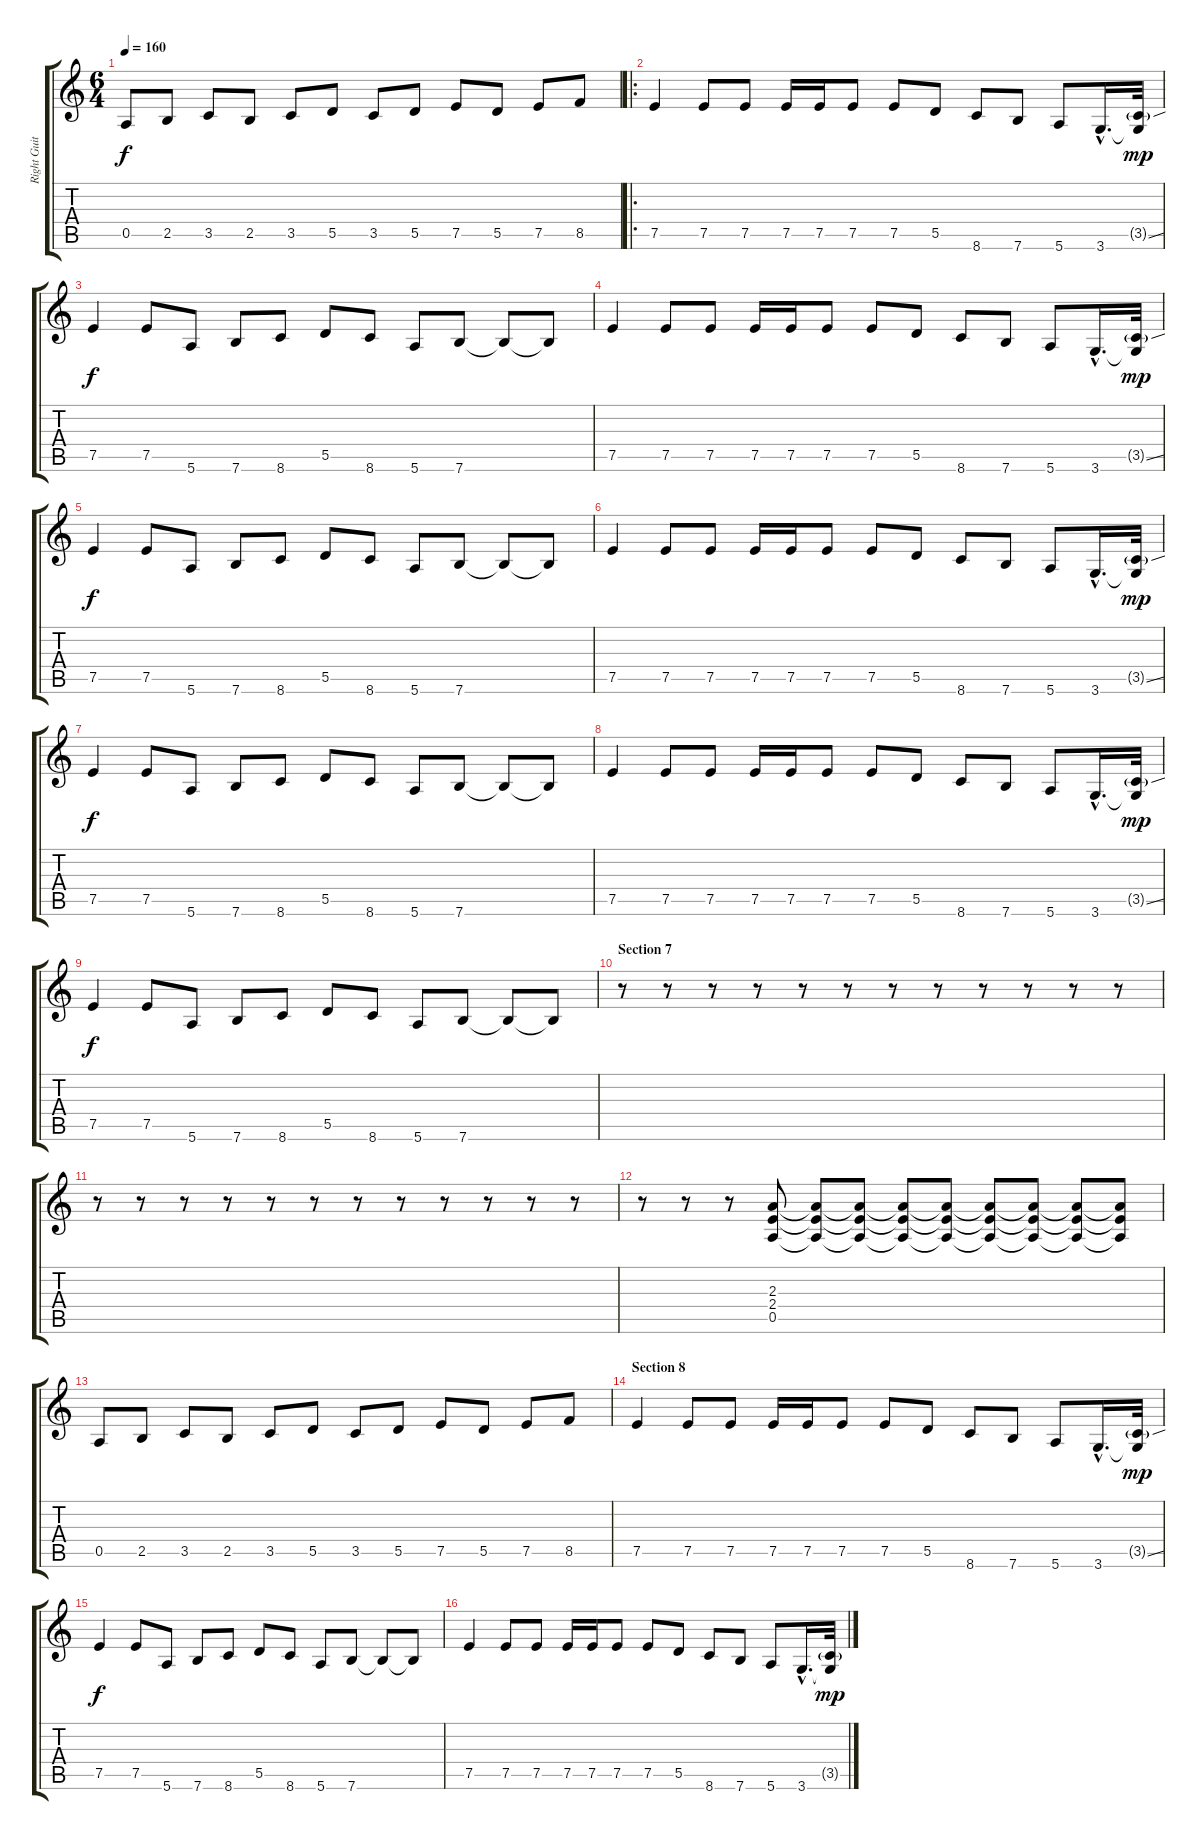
\track ("Right Guitar" "Right Guit") {instrument overdrivenguitar}
\staff {score tabs}
\tuning (E4 B3 G3 D3 A2 E2) {hide}
\ts (6 4)
\tempo 160
\clef g2
\ks c
0.5.8{dy f} 2.5.8 3.5.8 2.5.8 3.5.8 5.5.8 3.5.8 5.5.8 7.5.8 5.5.8 7.5.8 8.5.8 |
\ro
7.5.4 7.5.8 7.5.8 7.5.16 7.5.16 7.5.8 7.5.8 5.5.8 8.6.8 7.6.8 5.6.8 3.6{hac}.16{d} (3.5{ss g} 3.6{t}).32{dy mp} |
7.5.4{dy f} 7.5.8 5.6.8 7.6.8 8.6.8 5.5.8 8.6.8 5.6.8 7.6.8 7.6{t}.8 7.6{t}.8 |
7.5.4 7.5.8 7.5.8 7.5.16 7.5.16 7.5.8 7.5.8 5.5.8 8.6.8 7.6.8 5.6.8 3.6{hac}.16{d} (3.5{ss g} 3.6{t}).32{dy mp} |
7.5.4{dy f} 7.5.8 5.6.8 7.6.8 8.6.8 5.5.8 8.6.8 5.6.8 7.6.8 7.6{t}.8 7.6{t}.8 |
7.5.4 7.5.8 7.5.8 7.5.16 7.5.16 7.5.8 7.5.8 5.5.8 8.6.8 7.6.8 5.6.8 3.6{hac}.16{d} (3.5{ss g} 3.6{t}).32{dy mp} |
7.5.4{dy f} 7.5.8 5.6.8 7.6.8 8.6.8 5.5.8 8.6.8 5.6.8 7.6.8 7.6{t}.8 7.6{t}.8 |
7.5.4 7.5.8 7.5.8 7.5.16 7.5.16 7.5.8 7.5.8 5.5.8 8.6.8 7.6.8 5.6.8 3.6{hac}.16{d} (3.5{ss g} 3.6{t}).32{dy mp} |
7.5.4{dy f} 7.5.8 5.6.8 7.6.8 8.6.8 5.5.8 8.6.8 5.6.8 7.6.8 7.6{t}.8 7.6{t}.8 |
\section ("" "Section 7")
r.8 r.8 r.8 r.8 r.8 r.8 r.8 r.8 r.8 r.8 r.8 r.8 |
r.8 r.8 r.8 r.8 r.8 r.8 r.8 r.8 r.8 r.8 r.8 r.8 |
r.8 r.8 r.8 (2.3 2.4 0.5).8 (2.3{t} 2.4{t} 0.5{t}).8 (2.3{t} 2.4{t} 0.5{t}).8 (2.3{t} 2.4{t} 0.5{t}).8 (2.3{t} 2.4{t} 0.5{t}).8 (2.3{t} 2.4{t} 0.5{t}).8 (2.3{t} 2.4{t} 0.5{t}).8 (2.3{t} 2.4{t} 0.5{t}).8 (2.3{t} 2.4{t} 0.5{t}).8 |
0.5.8 2.5.8 3.5.8 2.5.8 3.5.8 5.5.8 3.5.8 5.5.8 7.5.8 5.5.8 7.5.8 8.5.8 |
\section ("" "Section 8")
7.5.4 7.5.8 7.5.8 7.5.16 7.5.16 7.5.8 7.5.8 5.5.8 8.6.8 7.6.8 5.6.8 3.6{hac}.16{d} (3.5{ss g} 3.6{t}).32{dy mp} |
7.5.4{dy f} 7.5.8 5.6.8 7.6.8 8.6.8 5.5.8 8.6.8 5.6.8 7.6.8 7.6{t}.8 7.6{t}.8 |
7.5.4 7.5.8 7.5.8 7.5.16 7.5.16 7.5.8 7.5.8 5.5.8 8.6.8 7.6.8 5.6.8 3.6{hac}.16{d} (3.5{ss g} 3.6{t}).32{dy mp}
